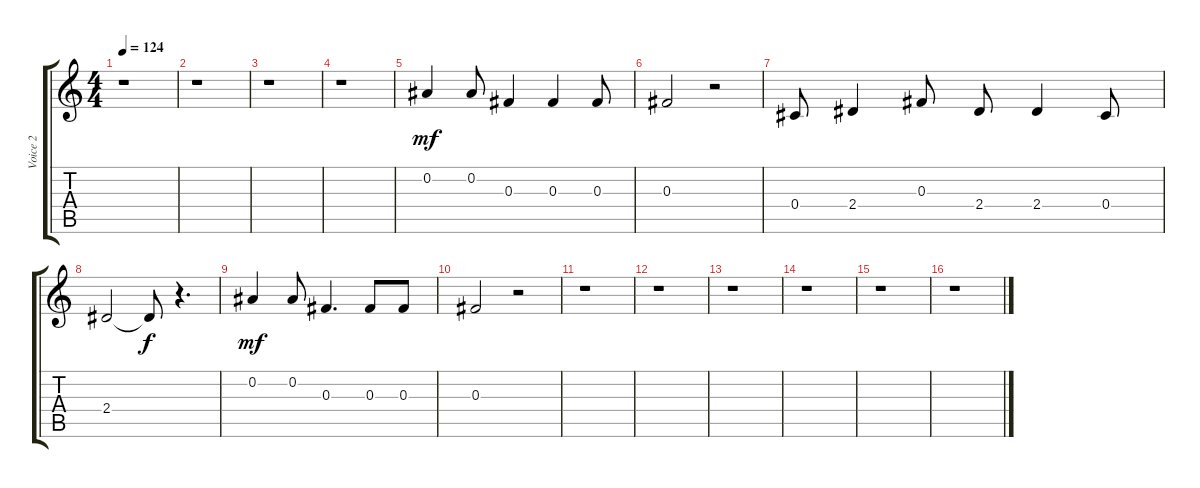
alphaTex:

\track ("Voice 2" "Voice 2") {instrument contrabass}
\staff {score tabs}
\tuning (Eb4 Bb3 Gb3 Db3 Ab2 Eb2) {hide}
\ts (4 4)
\tempo 124
\clef g2
\ks c
r.1{dy mf} |
r.1 |
r.1 |
r.1 |
0.2.4 0.2.8 0.3.4 0.3.4 0.3.8 |
0.3.2 r.2 |
0.4.8 2.4.4 0.3.8 2.4.8 2.4.4 0.4.8 |
2.4.2 2.4{t}.8{dy f} r.4{d} |
0.2.4{dy mf} 0.2.8 0.3.4{d} 0.3.8 0.3.8 |
0.3.2 r.2 |
r.1 |
r.1 |
r.1 |
r.1 |
r.1 |
r.1
